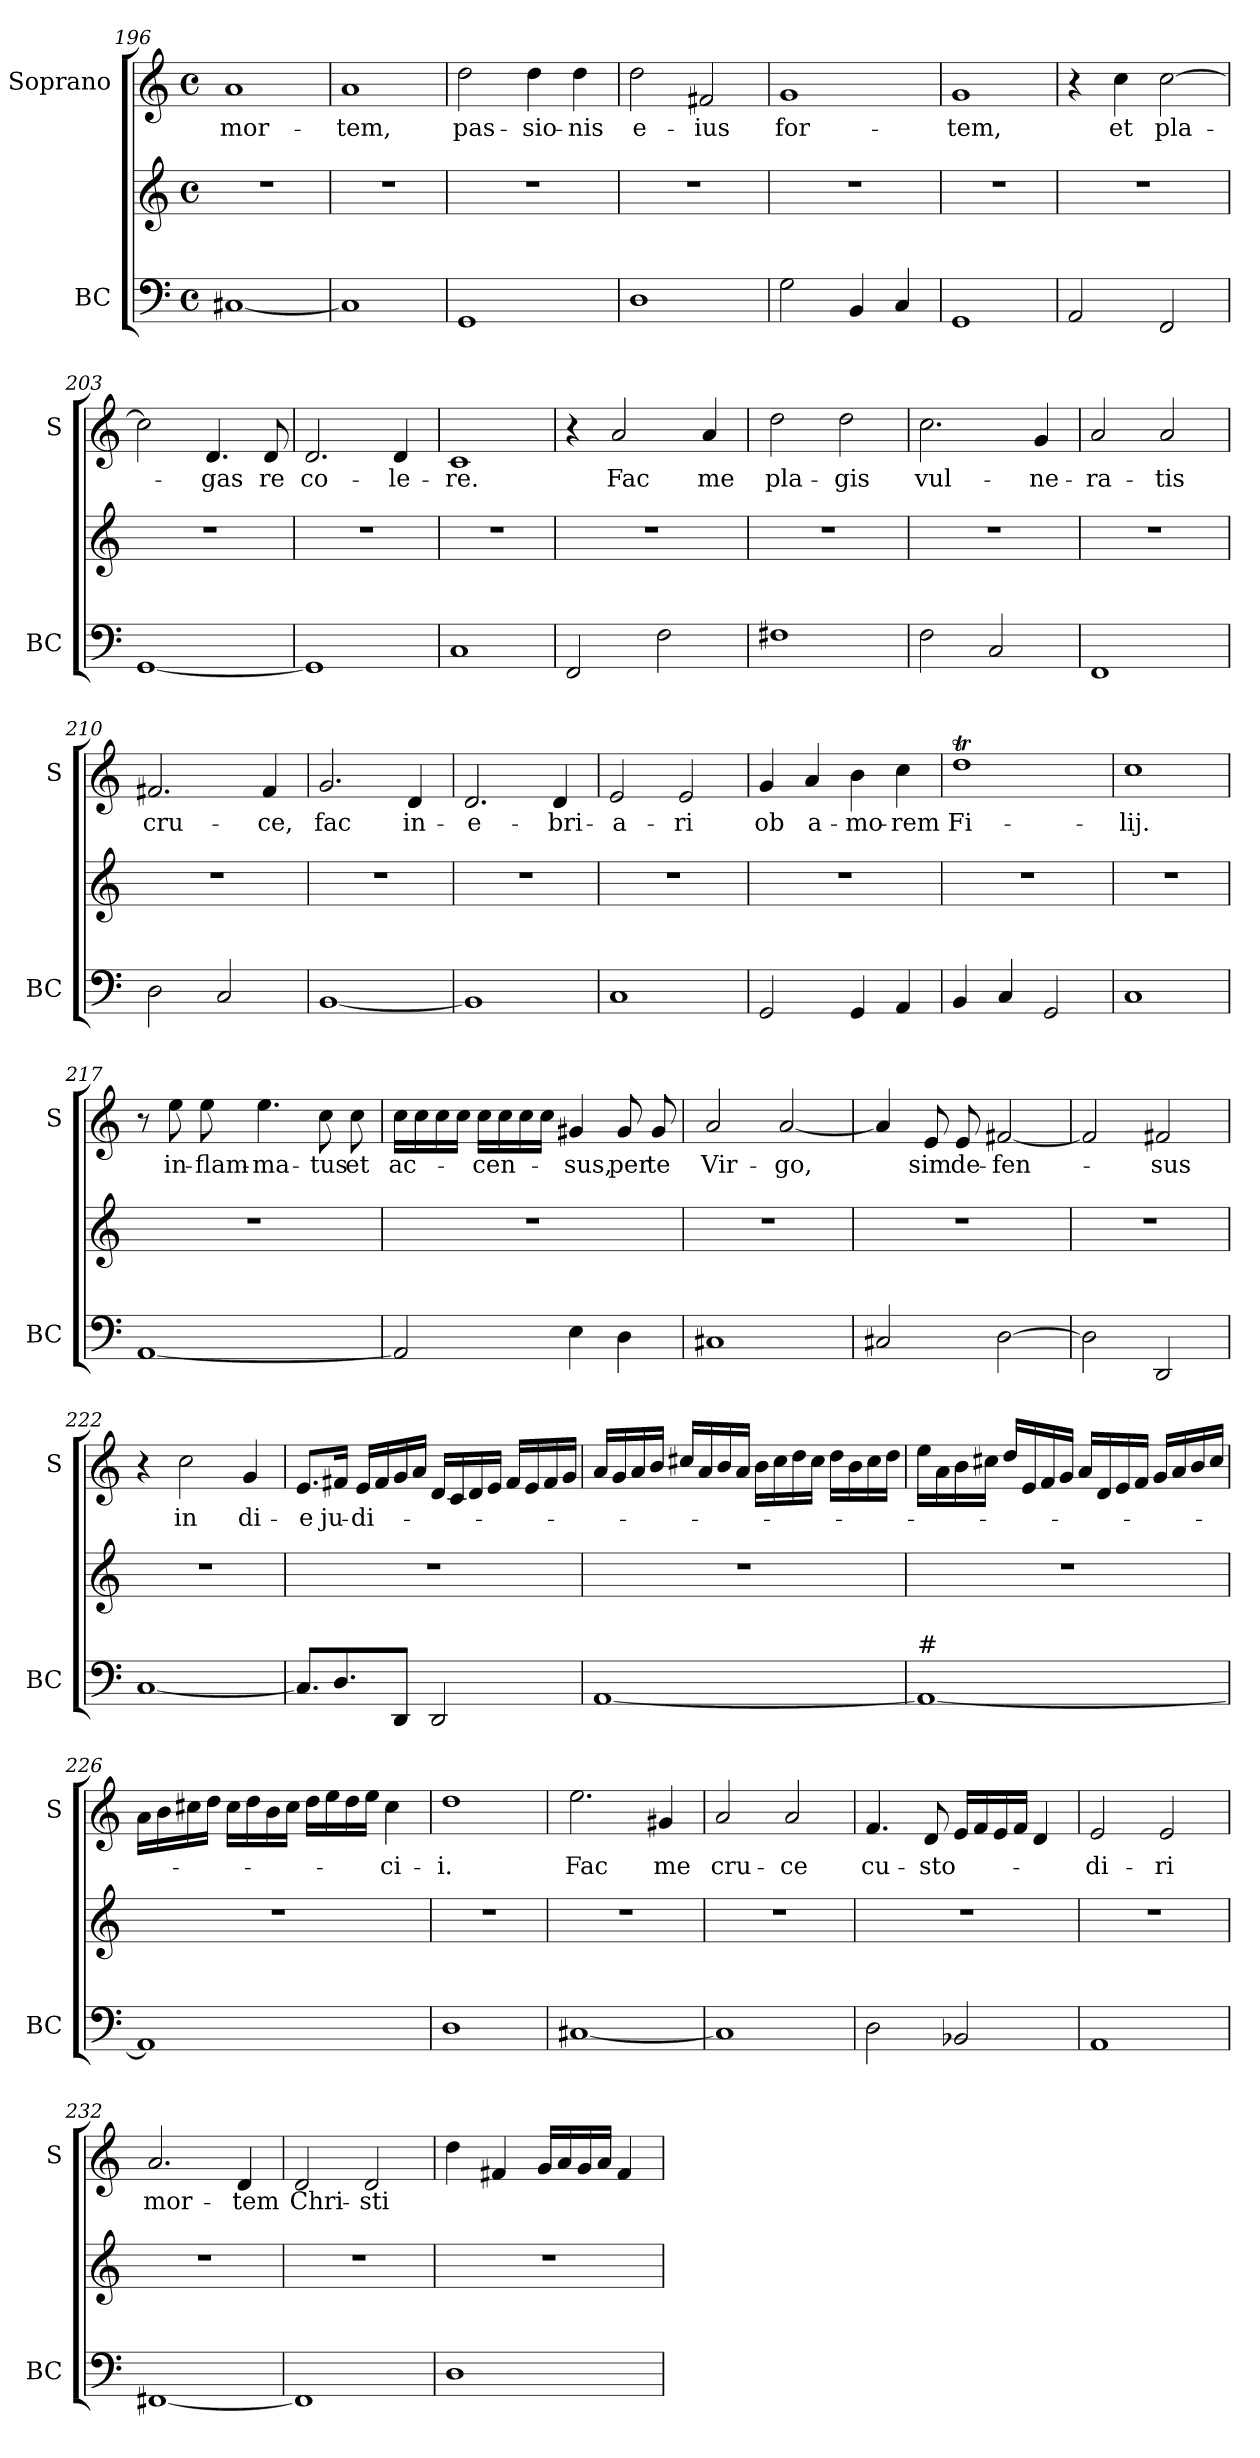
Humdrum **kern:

**kern	**kern	**kern	**text
*part2	*part2	*part1	*part1
*staff3	*staff2	*staff1	*staff1
*I"BC	*	*I"Soprano	*
*I'BC	*	*I'S	*
*clefF4	*clefG2	*clefG2	*
*k[]	*k[]	*k[]	*
*C:	*C:	*C:	*
*M4/4	*M4/4	*M4/4	*
*met(c)	*met(c)	*met(c)	*
=196	=196	=196	=196
!	!	!	!LO:LY:b
[1C#X	1r	1a	mor-
=197	=197	=197	=197
!	!	!	!LO:LY:b
1C#]	1r	1a	-tem,
=198	=198	=198	=198
!	!	!	!LO:LY:b
1GG	1r	2dd\	pas-
!	!	!	!LO:LY:b
.	.	4dd\	-sio-
!	!	!	!LO:LY:b
.	.	4dd\	-nis
=199	=199	=199	=199
!	!	!	!LO:LY:b
1D	1r	2dd\	e-
!	!	!	!LO:LY:b
.	.	2f#X/	-ius
=200	=200	=200	=200
!	!	!	!LO:LY:b
2G\	1r	1g	for-
4BB/	.	.	.
4C/	.	.	.
!!LO:LB:g=z
=201	=201	=201	=201
!	!	!	!LO:LY:b
1GG	1r	1g	-tem,
=202	=202	=202	=202
2AA/	1r	4r	.
!	!	!	!LO:LY:b
.	.	4cc\	et
!	!	!	!LO:LY:b
2FF/	.	[2cc\	pla-
=203	=203	=203	=203
[1GG	1r	2cc\]	.
!	!	!	!LO:LY:b
.	.	4.d/	-gas
!	!	!	!LO:LY:b
.	.	8d/	re
=204	=204	=204	=204
!	!	!	!LO:LY:b
1GG]	1r	2.d/	co-
!	!	!	!LO:LY:b
.	.	4d/	-le-
=205	=205	=205	=205
!	!	!	!LO:LY:b
1C	1r	1c	-re.
=206	=206	=206	=206
2FF/	1r	4r	.
!	!	!	!LO:LY:b
.	.	2a/	Fac
2F\	.	.	.
!	!	!	!LO:LY:b
.	.	4a/	me
=207	=207	=207	=207
!	!	!	!LO:LY:b
1F#X	1r	2dd\	pla-
!	!	!	!LO:LY:b
.	.	2dd\	-gis
!!LO:LB:g=z
=208	=208	=208	=208
!	!	!	!LO:LY:b
2F\	1r	2.cc\	vul-
2C/	.	.	.
!	!	!	!LO:LY:b
.	.	4g/	-ne-
=209	=209	=209	=209
!	!	!	!LO:LY:b
1FF	1r	2a/	-ra-
!	!	!	!LO:LY:b
.	.	2a/	-tis
=210	=210	=210	=210
!	!	!	!LO:LY:b
2D\	1r	2.f#X/	cru-
2C/	.	.	.
!	!	!	!LO:LY:b
.	.	4f#/	-ce,
=211	=211	=211	=211
!	!	!	!LO:LY:b
[1BB	1r	2.g/	fac
!	!	!	!LO:LY:b
.	.	4d/	in-
=212	=212	=212	=212
!	!	!	!LO:LY:b
1BB]	1r	2.d/	-e-
!	!	!	!LO:LY:b
.	.	4d/	-bri-
=213	=213	=213	=213
!	!	!	!LO:LY:b
1C	1r	2e/	-a-
!	!	!	!LO:LY:b
.	.	2e/	-ri
=214	=214	=214	=214
!	!	!	!LO:LY:b
2GG/	1r	4g/	ob
!	!	!	!LO:LY:b
.	.	4a/	a-
!	!	!	!LO:LY:b
4GG/	.	4b\	-mo-
!	!	!	!LO:LY:b
4AA/	.	4cc\	-rem
!!LO:LB:g=z
=215	=215	=215	=215
!	!	!	!LO:LY:b
4BB/	1r	1ddT	Fi-
4C/	.	.	.
2GG/	.	.	.
=216	=216	=216	=216
!	!	!	!LO:LY:b
1C	1r	1cc	-lij.
=217	=217	=217	=217
[1AA	1r	8r	.
!	!	!	!LO:LY:b
.	.	8ee\	in-
!	!	!	!LO:LY:b
.	.	8ee\	-flam-
!	!	!	!LO:LY:b
.	.	4.ee\	-ma-
!	!	!	!LO:LY:b
.	.	8cc\	-tus
!	!	!	!LO:LY:b
.	.	8cc\	et
=218	=218	=218	=218
!	!	!	!LO:LY:b
2AA/]	1r	16cc\LL	ac-
.	.	16cc\	.
.	.	16cc\	.
.	.	16cc\JJ	.
!	!	!	!LO:LY:b
.	.	16cc\LL	-cen-
.	.	16cc\	.
.	.	16cc\	.
.	.	16cc\JJ	.
!	!	!	!LO:LY:b
4E\	.	4g#X/	-sus,
!	!	!	!LO:LY:b
4D\	.	8g#/	per
!	!	!	!LO:LY:b
.	.	8g#/	te
=219	=219	=219	=219
!	!	!	!LO:LY:b
1C#X	1r	2a/	Vir-
!	!	!	!LO:LY:b
.	.	[2a/	-go,
!!LO:PB:g=z
=220	=220	=220	=220
2C#X/	1r	4a/]	.
!	!	!	!LO:LY:b
.	.	8e/	sim
!	!	!	!LO:LY:b
.	.	8e/	de-
!	!	!	!LO:LY:b
[2D\	.	[2f#X/	-fen-
=221	=221	=221	=221
2D\]	1r	2f#/]	.
!	!	!	!LO:LY:b
2DD/	.	2f#X/	-sus
=222	=222	=222	=222
[1C	1r	4r	.
!	!	!	!LO:LY:b
.	.	2cc\	in
!	!	!	!LO:LY:b
.	.	4g/	di-
=223	=223	=223	=223
!	!	!	!LO:LY:b
8.C/L]	1r	8.e/L	-e
!	!	!	!LO:LY:b
8.D/	.	16f#X/Jk	ju-
!	!	!	!LO:LY:b
.	.	16e/LL	-di-
.	.	16f#/	.
8DD/J	.	16g/	.
.	.	16a/JJ	.
2DD/	.	16d/LL	.
.	.	16c/	.
.	.	16d/	.
.	.	16e/JJ	.
.	.	16f#/LL	.
.	.	16e/	.
.	.	16f#/	.
.	.	16g/JJ	.
!!LO:LB:g=z
=224	=224	=224	=224
[1AA	1r	16a/LL	.
.	.	16g/	.
.	.	16a/	.
.	.	16b/JJ	.
.	.	16cc#X/LL	.
.	.	16a/	.
.	.	16b/	.
.	.	16a/JJ	.
.	.	16b\LL	.
.	.	16cc#\	.
.	.	16dd\	.
.	.	16cc#\JJ	.
.	.	16dd\LL	.
.	.	16b\	.
.	.	16cc#\	.
.	.	16dd\JJ	.
=225	=225	=225	=225
!LO:TX:a:t=#	!	!	!
1AA_	1r	16ee\LL	.
.	.	16a\	.
.	.	16b\	.
.	.	16cc#X\JJ	.
.	.	16dd/LL	.
.	.	16e/	.
.	.	16f/	.
.	.	16g/JJ	.
.	.	16a/LL	.
.	.	16d/	.
.	.	16e/	.
.	.	16f/JJ	.
.	.	16g/LL	.
.	.	16a/	.
.	.	16b/	.
.	.	16cc#/JJ	.
=226	=226	=226	=226
1AA]	1r	16a\LL	.
.	.	16b\	.
.	.	16cc#X\	.
.	.	16dd\JJ	.
.	.	16cc#\LL	.
.	.	16dd\	.
.	.	16b\	.
.	.	16cc#\JJ	.
.	.	16dd\LL	.
.	.	16ee\	.
.	.	16dd\	.
.	.	16ee\JJ	.
!	!	!	!LO:LY:b
.	.	4cc#\	-ci-
!!LO:LB:g=z
=227	=227	=227	=227
!	!	!	!LO:LY:b
1D	1r	1dd	-i.
=228	=228	=228	=228
!	!	!	!LO:LY:b
[1C#X	1r	2.ee\	Fac
!	!	!	!LO:LY:b
.	.	4g#X/	me
=229	=229	=229	=229
!	!	!	!LO:LY:b
1C#]	1r	2a/	cru-
!	!	!	!LO:LY:b
.	.	2a/	-ce
=230	=230	=230	=230
!	!	!	!LO:LY:b
2D\	1r	4.f/	cu-
!	!	!	!LO:LY:b
.	.	8d/	-sto-
2BB-X/	.	16e/LL	.
.	.	16f/	.
.	.	16e/	.
.	.	16f/JJ	.
.	.	4d/	.
=231	=231	=231	=231
!	!	!	!LO:LY:b
1AA	1r	2e/	-di-
!	!	!	!LO:LY:b
.	.	2e/	-ri
=232	=232	=232	=232
!	!	!	!LO:LY:b
[1FF#X	1r	2.a/	mor-
!	!	!	!LO:LY:b
.	.	4d/	-tem
!!LO:LB:g=z
=233	=233	=233	=233
!	!	!	!LO:LY:b
1FF#]	1r	2d/	Chri-
!	!	!	!LO:LY:b
.	.	2d/	-sti
=234	=234	=234	=234
1D	1r	4dd\	.
.	.	4f#X/	.
.	.	16g/LL	.
.	.	16a/	.
.	.	16g/	.
.	.	16a/JJ	.
.	.	4f#/	.
=	=	=	=
*-	*-	*-	*-
